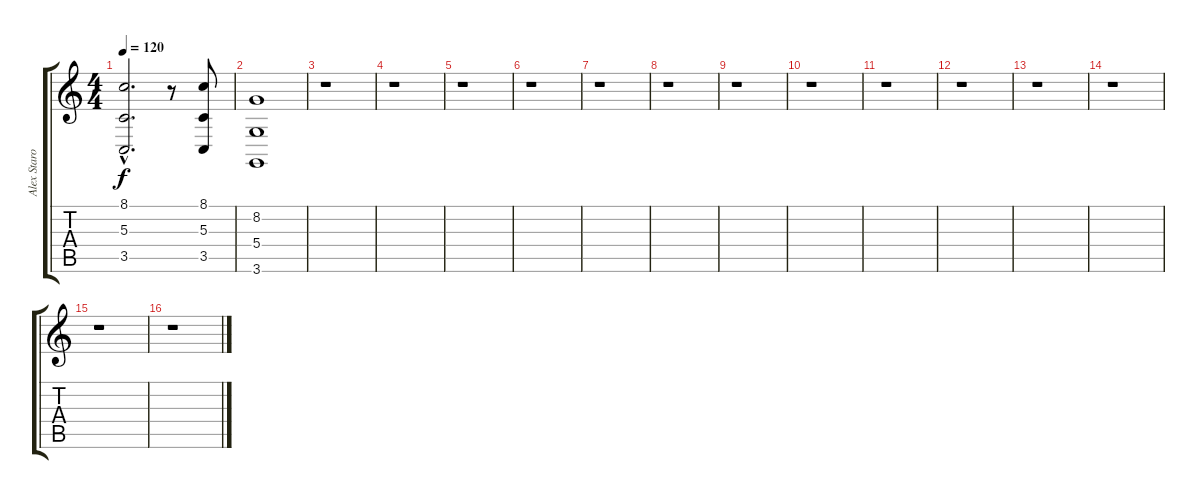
\track ("Alex Staropoli - Orchesta Hit" "Alex Staro") {instrument orchestrahit}
\staff {score tabs}
\tuning (E4 B3 G3 D3 A2 E2) {hide}
\ts (4 4)
\tempo 120
\clef g2
\ks c
(8.1{hac} 5.3{hac} 3.5{hac}).2{d dy f} r.8 (8.1 5.3 3.5).8 |
(8.2 5.4 3.6).1 |
r.1 |
r.1 |
r.1 |
r.1 |
r.1 |
r.1 |
r.1 |
r.1 |
r.1 |
r.1 |
r.1 |
r.1 |
r.1 |
r.1
